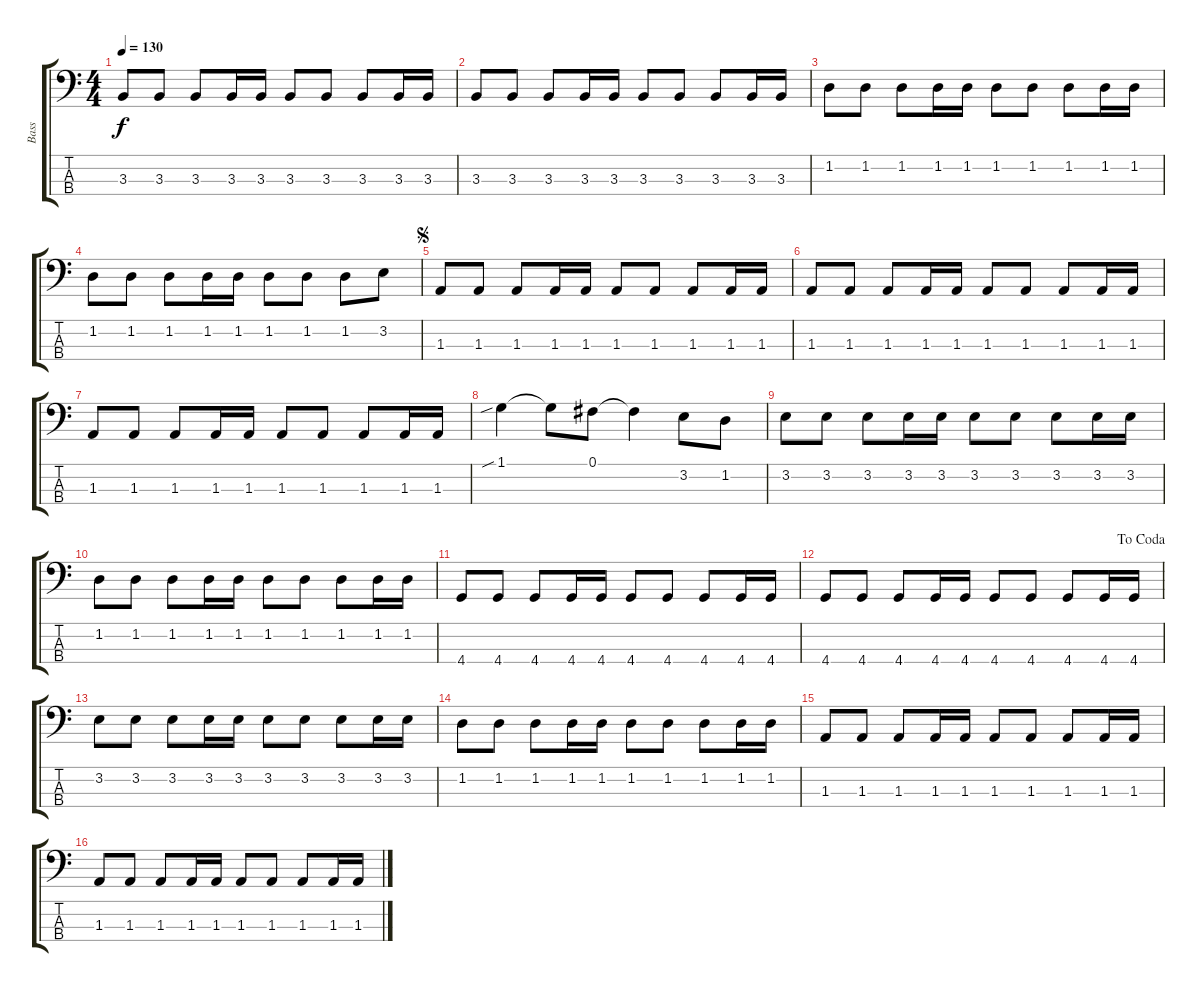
\track ("Bass" "Bass") {instrument electricbasspick}
\staff {score tabs}
\tuning (Gb2 Db2 Ab1 Eb1) {hide}
\ts (4 4)
\tempo 130
\clef f4
\ks c
3.3.8{dy f} 3.3.8 3.3.8 3.3.16 3.3.16 3.3.8 3.3.8 3.3.8 3.3.16 3.3.16 |
3.3.8 3.3.8 3.3.8 3.3.16 3.3.16 3.3.8 3.3.8 3.3.8 3.3.16 3.3.16 |
1.2.8 1.2.8 1.2.8 1.2.16 1.2.16 1.2.8 1.2.8 1.2.8 1.2.16 1.2.16 |
1.2.8 1.2.8 1.2.8 1.2.16 1.2.16 1.2.8 1.2.8 1.2.8 3.2.8 |
\jump segno
1.3.8 1.3.8 1.3.8 1.3.16 1.3.16 1.3.8 1.3.8 1.3.8 1.3.16 1.3.16 |
1.3.8 1.3.8 1.3.8 1.3.16 1.3.16 1.3.8 1.3.8 1.3.8 1.3.16 1.3.16 |
1.3.8 1.3.8 1.3.8 1.3.16 1.3.16 1.3.8 1.3.8 1.3.8 1.3.16 1.3.16 |
1.1{sib}.4 1.1{t}.8 0.1.8 0.1{t}.4 3.2.8 1.2.8 |
3.2.8 3.2.8 3.2.8 3.2.16 3.2.16 3.2.8 3.2.8 3.2.8 3.2.16 3.2.16 |
1.2.8 1.2.8 1.2.8 1.2.16 1.2.16 1.2.8 1.2.8 1.2.8 1.2.16 1.2.16 |
4.4.8 4.4.8 4.4.8 4.4.16 4.4.16 4.4.8 4.4.8 4.4.8 4.4.16 4.4.16 |
\jump dacoda
4.4.8 4.4.8 4.4.8 4.4.16 4.4.16 4.4.8 4.4.8 4.4.8 4.4.16 4.4.16 |
3.2.8 3.2.8 3.2.8 3.2.16 3.2.16 3.2.8 3.2.8 3.2.8 3.2.16 3.2.16 |
1.2.8 1.2.8 1.2.8 1.2.16 1.2.16 1.2.8 1.2.8 1.2.8 1.2.16 1.2.16 |
1.3.8 1.3.8 1.3.8 1.3.16 1.3.16 1.3.8 1.3.8 1.3.8 1.3.16 1.3.16 |
1.3.8 1.3.8 1.3.8 1.3.16 1.3.16 1.3.8 1.3.8 1.3.8 1.3.16 1.3.16
